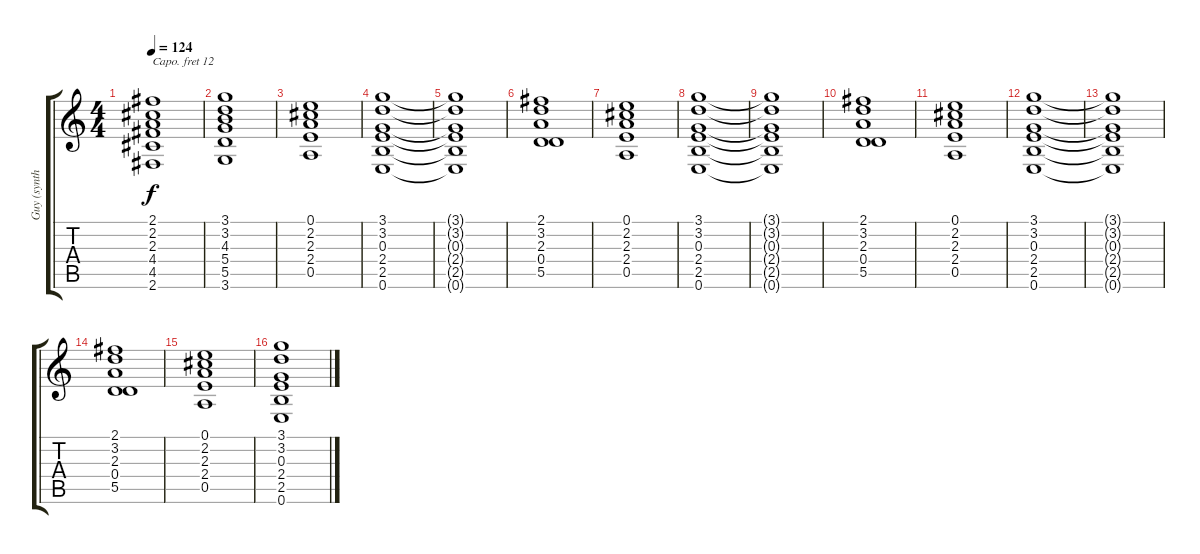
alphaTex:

\track ("Guy (synth)" "Guy (synth") {instrument fx6goblins}
\staff {score tabs}
\capo 12
\tuning (E4 B3 G3 D3 A2 E2) {hide}
\ts (4 4)
\tempo 124
\clef g2
\ks c
(2.1 2.2 2.3 4.4 4.5 2.6).1{dy f} |
(3.1 3.2 4.3 5.4 5.5 3.6).1 |
(0.1 2.2 2.3 2.4 0.5).1 |
(3.1 3.2 0.3 2.4 2.5 0.6).1 |
(3.1{t} 3.2{t} 0.3{t} 2.4{t} 2.5{t} 0.6{t}).1 |
(2.1 3.2 2.3 0.4 5.5).1 |
(0.1 2.2 2.3 2.4 0.5).1 |
(3.1 3.2 0.3 2.4 2.5 0.6).1 |
(3.1{t} 3.2{t} 0.3{t} 2.4{t} 2.5{t} 0.6{t}).1 |
(2.1 3.2 2.3 0.4 5.5).1 |
(0.1 2.2 2.3 2.4 0.5).1 |
(3.1 3.2 0.3 2.4 2.5 0.6).1 |
(3.1{t} 3.2{t} 0.3{t} 2.4{t} 2.5{t} 0.6{t}).1 |
(2.1 3.2 2.3 0.4 5.5).1 |
(0.1 2.2 2.3 2.4 0.5).1 |
(3.1 3.2 0.3 2.4 2.5 0.6).1
